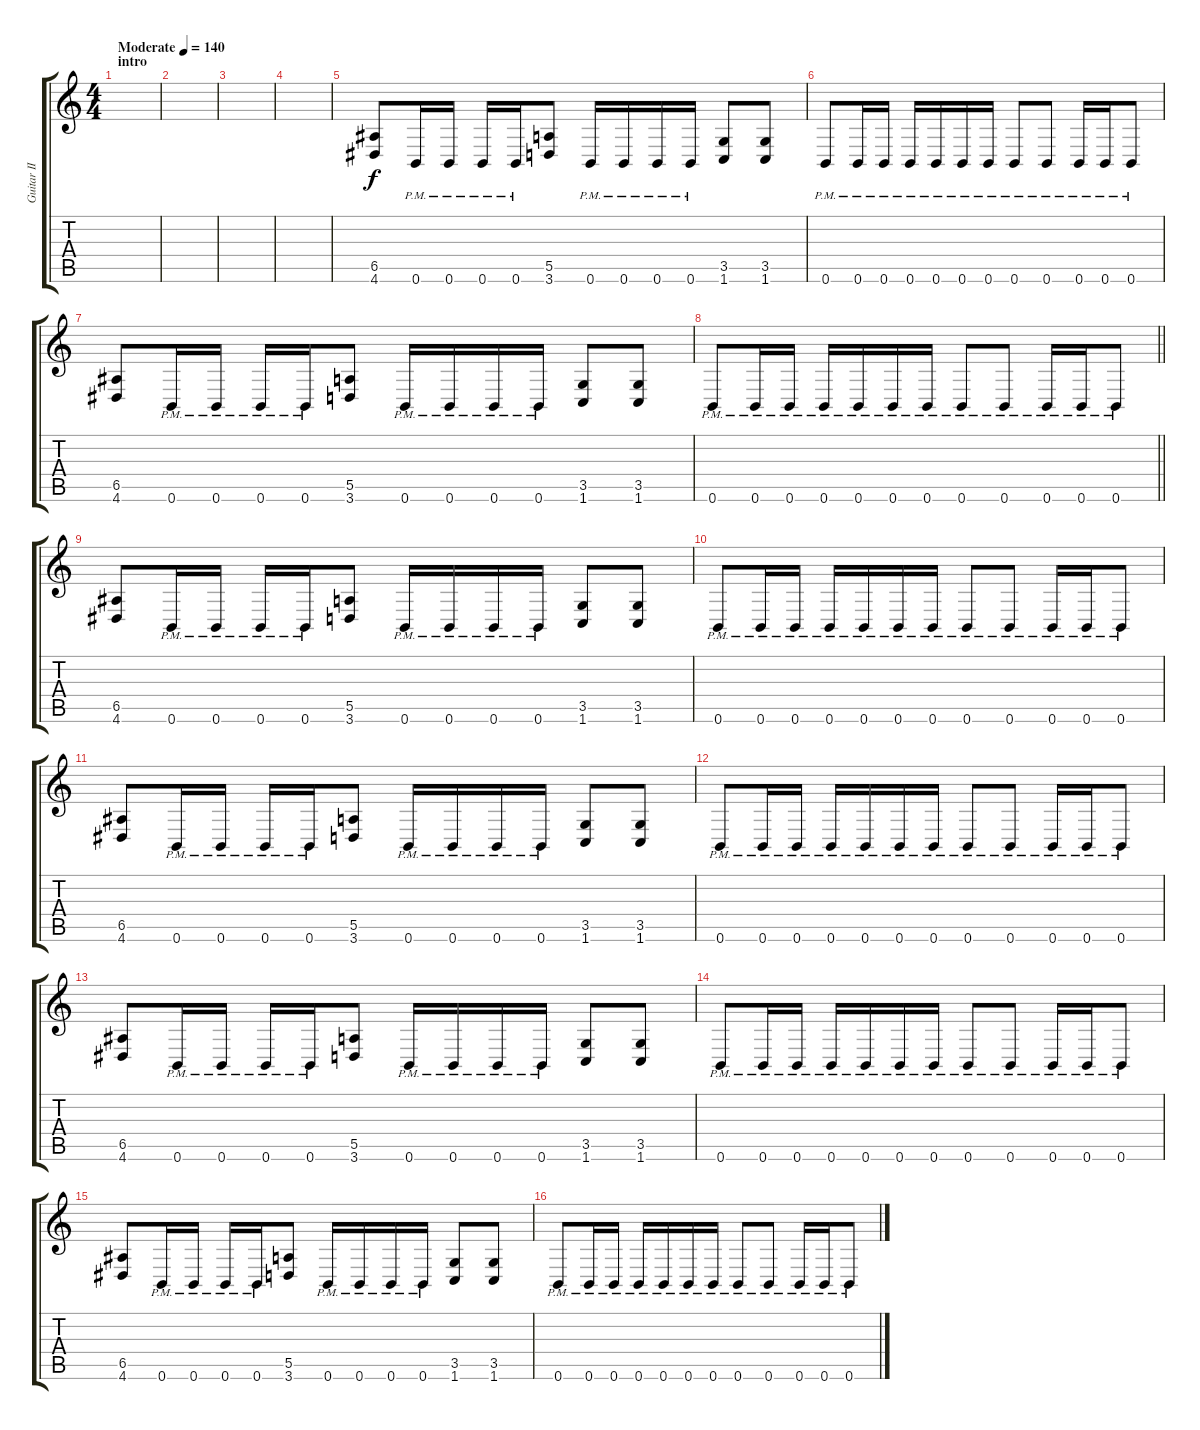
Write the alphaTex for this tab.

\track ("Guitar II" "Guitar II") {instrument distortionguitar}
\staff {score tabs}
\tuning (B3 Gb3 D3 A2 E2 B1) {hide}
\ts (4 4)
\section ("" "intro")
\tempo (140 "Moderate")
\clef g2
\ks c
|
|
|
|
(6.5 4.6).8 0.6{pm}.16 0.6{pm}.16 0.6{pm}.16 0.6{pm}.16 (5.5 3.6).8 0.6{pm}.16 0.6{pm}.16 0.6{pm}.16 0.6{pm}.16 (3.5 1.6).8 (3.5 1.6).8 |
0.6{pm}.8 0.6{pm}.16 0.6{pm}.16 0.6{pm}.16 0.6{pm}.16 0.6{pm}.16 0.6{pm}.16 0.6{pm}.8 0.6{pm}.8 0.6{pm}.16 0.6{pm}.16 0.6{pm}.8 |
(6.5 4.6).8 0.6{pm}.16 0.6{pm}.16 0.6{pm}.16 0.6{pm}.16 (5.5 3.6).8 0.6{pm}.16 0.6{pm}.16 0.6{pm}.16 0.6{pm}.16 (3.5 1.6).8 (3.5 1.6).8 |
\barLineRight lightlight
0.6{pm}.8 0.6{pm}.16 0.6{pm}.16 0.6{pm}.16 0.6{pm}.16 0.6{pm}.16 0.6{pm}.16 0.6{pm}.8 0.6{pm}.8 0.6{pm}.16 0.6{pm}.16 0.6{pm}.8 |
\section ("" "")
(6.5 4.6).8 0.6{pm}.16 0.6{pm}.16 0.6{pm}.16 0.6{pm}.16 (5.5 3.6).8 0.6{pm}.16 0.6{pm}.16 0.6{pm}.16 0.6{pm}.16 (3.5 1.6).8 (3.5 1.6).8 |
0.6{pm}.8 0.6{pm}.16 0.6{pm}.16 0.6{pm}.16 0.6{pm}.16 0.6{pm}.16 0.6{pm}.16 0.6{pm}.8 0.6{pm}.8 0.6{pm}.16 0.6{pm}.16 0.6{pm}.8 |
(6.5 4.6).8 0.6{pm}.16 0.6{pm}.16 0.6{pm}.16 0.6{pm}.16 (5.5 3.6).8 0.6{pm}.16 0.6{pm}.16 0.6{pm}.16 0.6{pm}.16 (3.5 1.6).8 (3.5 1.6).8 |
0.6{pm}.8 0.6{pm}.16 0.6{pm}.16 0.6{pm}.16 0.6{pm}.16 0.6{pm}.16 0.6{pm}.16 0.6{pm}.8 0.6{pm}.8 0.6{pm}.16 0.6{pm}.16 0.6{pm}.8 |
(6.5 4.6).8 0.6{pm}.16 0.6{pm}.16 0.6{pm}.16 0.6{pm}.16 (5.5 3.6).8 0.6{pm}.16 0.6{pm}.16 0.6{pm}.16 0.6{pm}.16 (3.5 1.6).8 (3.5 1.6).8 |
0.6{pm}.8 0.6{pm}.16 0.6{pm}.16 0.6{pm}.16 0.6{pm}.16 0.6{pm}.16 0.6{pm}.16 0.6{pm}.8 0.6{pm}.8 0.6{pm}.16 0.6{pm}.16 0.6{pm}.8 |
(6.5 4.6).8 0.6{pm}.16 0.6{pm}.16 0.6{pm}.16 0.6{pm}.16 (5.5 3.6).8 0.6{pm}.16 0.6{pm}.16 0.6{pm}.16 0.6{pm}.16 (3.5 1.6).8 (3.5 1.6).8 |
0.6{pm}.8 0.6{pm}.16 0.6{pm}.16 0.6{pm}.16 0.6{pm}.16 0.6{pm}.16 0.6{pm}.16 0.6{pm}.8 0.6{pm}.8 0.6{pm}.16 0.6{pm}.16 0.6{pm}.8
